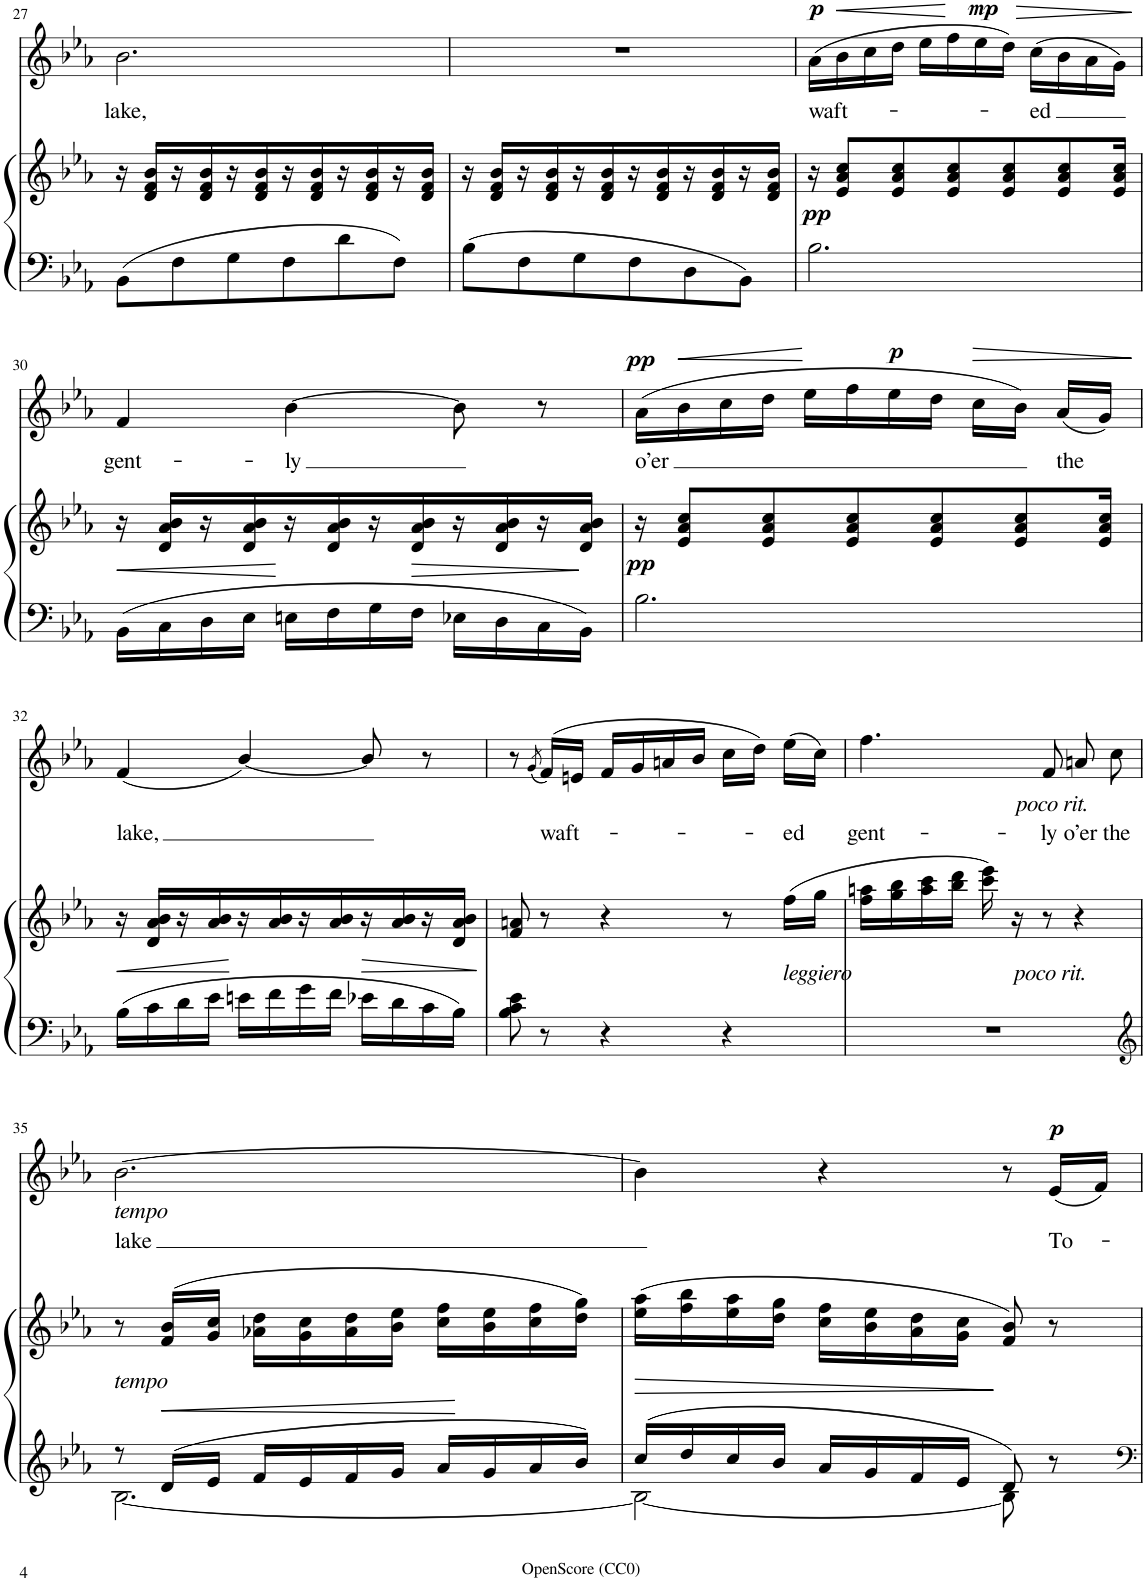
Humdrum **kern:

**kern	**kern	**dynam	**kern	**text	**dynam
*part2	*part2	*part2	*part1	*part1	*part1
*staff3	*staff2	*staff2/3	*staff1	*staff1	*staff1
*I"Piano	*	*	*I"Voice	*	*
*I'Pno	*	*	*	*	*
!!LO:PB:g=z
*clefF4	*clefG2	*	*clefG2	*	*
*k[b-e-a-]	*k[b-e-a-]	*	*k[b-e-a-]	*	*
*M3/4	*M3/4	*	*M3/4	*	*
=27	=27	=27	=27	=27	=27
!	!	!	!	!LO:LY:b	!
8BB-\L	16r	.	2.b-\	lake,	.
.	16d/ 16f/ 16b-/LL	.	.	.	.
8F\	16r	.	.	.	.
.	16d/ 16f/ 16b-/	.	.	.	.
8G\	16r	.	.	.	.
.	16d/ 16f/ 16b-/	.	.	.	.
8F\	16r	.	.	.	.
.	16d/ 16f/ 16b-/	.	.	.	.
8d\	16r	.	.	.	.
.	16d/ 16f/ 16b-/	.	.	.	.
8F\J	16r	.	.	.	.
.	16d/ 16f/ 16b-/JJ	.	.	.	.
=28	=28	=28	=28	=28	=28
8B-\L	16r	.	2.r	.	.
.	16d/ 16f/ 16b-/LL	.	.	.	.
8F\	16r	.	.	.	.
.	16d/ 16f/ 16b-/	.	.	.	.
8G\	16r	.	.	.	.
.	16d/ 16f/ 16b-/	.	.	.	.
8F\	16r	.	.	.	.
.	16d/ 16f/ 16b-/	.	.	.	.
8D\	16r	.	.	.	.
.	16d/ 16f/ 16b-/	.	.	.	.
8BB-\J	16r	.	.	.	.
.	16d/ 16f/ 16b-/JJ	.	.	.	.
=29	=29	=29	=29	=29	=29
!	!	!LO:DY:b	!	!LO:LY:b	!LO:HP:b
!	!	!	!	!	!LO:DY:n=1:a
2.B-\	16r	pp	(16a-\LL	waft-	< p
.	8e-/ 8a-/ 8cc/L	.	16b-\	.	.
.	.	.	16cc\	.	.
.	8e-/ 8a-/ 8cc/	.	16dd\JJ	.	.
.	.	.	16ee-\LL	.	.
.	8e-/ 8a-/ 8cc/	.	16ff\	.	[
!	!	!	!	!	!LO:DY:n=2:a
.	.	.	16ee-\	.	mp
.	8e-/ 8a-/ 8cc/	.	16dd\JJ)	.	.
!	!	!	!	!LO:LY:b	!LO:HP:b
.	.	.	(16cc\LL	-ed	>
.	8e-/ 8a-/ 8cc/	.	16b-\	.	.
.	.	.	16a-\	.	.
.	16e-/ 16a-/ 16cc/Jk	.	16g\JJ)	.	.
.	.	.	.	.	]
!!LO:LB:g=z
=30	=30	=30	=30	=30	=30
!	!	!LO:HP:b	!	!LO:LY:b	!
16BB-\LL	16r	<	4f/	gent-	.
16C\	16d/ 16a-/ 16b-/LL	.	.	.	.
16D\	16r	.	.	.	.
16E-\JJ	16d/ 16a-/ 16b-/	.	.	.	.
!	!	!	!	!LO:LY:b	!
16En\LL	16r	[	[4b-\	-ly	.
16F\	16d/ 16a-/ 16b-/	.	.	.	.
16G\	16r	.	.	.	.
!	!	!LO:HP:b	!	!	!
16F\JJ	16d/ 16a-/ 16b-/	>	.	.	.
16E-X\LL	16r	.	8b-\]	.	.
16D\	16d/ 16a-/ 16b-/	.	.	.	.
16C\	16r	.	8r	.	.
16BB-\JJ	16d/ 16a-/ 16b-/JJ	]	.	.	.
=31	=31	=31	=31	=31	=31
!	!	!LO:DY:b	!	!LO:LY:b	!LO:DY:a
2.B-\	16r	pp	(16a-\LL	o’er	pp
!	!	!	!	!	!LO:HP:b
.	8e-/ 8a-/ 8cc/L	.	16b-\	.	<
.	.	.	16cc\	.	.
.	8e-/ 8a-/ 8cc/	.	16dd\JJ	.	.
.	.	.	16ee-\LL	.	[
.	8e-/ 8a-/ 8cc/	.	16ff\	.	.
!	!	!	!	!	!LO:DY:a
.	.	.	16ee-\	.	p
.	8e-/ 8a-/ 8cc/	.	16dd\JJ	.	.
!	!	!	!	!	!LO:HP:b
.	.	.	16cc\LL	.	>
.	8e-/ 8a-/ 8cc/	.	16b-\JJ)	.	.
!	!	!	!	!LO:LY:b	!
.	.	.	(16a-/LL	the	.
.	16e-/ 16a-/ 16cc/Jk	.	16g/JJ)	.	.
.	.	.	.	.	]
!!LO:LB:g=z
=32	=32	=32	=32	=32	=32
!	!	!LO:HP:b	!	!LO:LY:b	!
16B-\LL	16r	<	(4f/	lake,	.
16c\	16d/ 16a-/ 16b-/LL	.	.	.	.
16d\	16r	.	.	.	.
16e-\JJ	16a-/ 16b-/	.	.	.	.
16en\LL	16r	[	[4b-/)	.	.
16f\	16a-/ 16b-/	.	.	.	.
16g\	16r	.	.	.	.
16f\JJ	16a-/ 16b-/	.	.	.	.
!	!	!LO:HP:b	!	!	!
16e-X\LL	16r	>	8b-/]	.	.
16d\	16a-/ 16b-/	.	.	.	.
16c\	16r	.	8r	.	.
16B-\JJ	16d/ 16a-/ 16b-/JJ	.	.	.	.
.	.	]	.	.	.
=33	=33	=33	=33	=33	=33
8B-\ 8c\ 8e-\	8f/ 8an/	.	8r	.	.
.	.	.	(8qg/	.	.
!	!	!	!	!LO:LY:b	!
8r	8r	.	(16f/LL)	waft-	.
.	.	.	16en/JJ	.	.
4r	4r	.	16f/LL	.	.
.	.	.	16g/	.	.
.	.	.	16an/	.	.
.	.	.	16b-/JJ	.	.
4r	8r	.	16cc\LL	.	.
.	.	.	16dd\JJ)	.	.
!	!LO:TX:b:i:t=leggiero	!	!	!	!
!	!	!	!	!LO:LY:b	!
.	(16ff\LL	.	(16ee-\LL	-ed	.
.	16gg\JJ	.	16cc\JJ)	.	.
=34	=34	=34	=34	=34	=34
!	!	!	!	!LO:LY:b	!
2.r	16ff\ 16aan\LL	.	4.ff\	gent-	.
.	16gg\ 16bb-\	.	.	.	.
.	16aa\ 16ccc\	.	.	.	.
.	16bb-\ 16ddd\JJ	.	.	.	.
.	16ccc\ 16eee-\)	.	.	.	.
!	!LO:TX:b:i:t=poco rit.	!	!	!	!
.	16r	.	.	.	.
!	!	!	!LO:TX:b:i:t=poco rit.	!	!
!	!	!	!	!LO:LY:b	!
.	8r	.	8f/	-ly	.
!	!	!	!	!LO:LY:b	!
.	4r	.	8an/	o’er	.
!	!	!	!	!LO:LY:b	!
.	.	.	8cc\	the	.
!!LO:LB:g=z
=35	=35	=35	=35	=35	=35
*clefG2	*	*	*	*	*
*^	*	*	*	*	*
!	!	!	!	!LO:TX:b:i:t=tempo	!	!
!	!	!LO:TX:b:i:t=tempo	!	!	!	!
!	!	!	!	!	!LO:LY:b	!
8r	[2.B-\	8r	.	[2.b-\	lake	.
!	!	!	!LO:HP:b	!	!	!
16d/LL	.	(16f/ 16b-/LL	<	.	.	.
16e-/JJ	.	16g/ 16cc/JJ	.	.	.	.
16f/LL	.	16a-X\ 16dd\LL	.	.	.	.
16e-/	.	16g\ 16cc\	.	.	.	.
16f/	.	16a-\ 16dd\	.	.	.	.
16g/JJ	.	16b-\ 16ee-\JJ	.	.	.	.
16a-/LL	.	16cc\ 16ff\LL	.	.	.	.
16g/	.	16b-\ 16ee-\	[	.	.	.
16a-/	.	16cc\ 16ff\	.	.	.	.
16b-/JJ	.	16dd\ 16gg\JJ)	.	.	.	.
=36	=36	=36	=36	=36	=36	=36
!	!	!	!LO:HP:b	!	!	!
16cc/LL	2B-\_	(16ee-\ 16aa-\LL	>	4b-\]	.	.
16dd/	.	16ff\ 16bb-\	.	.	.	.
16cc/	.	16ee-\ 16aa-\	.	.	.	.
16b-/JJ	.	16dd\ 16gg\JJ	.	.	.	.
16a-/LL	.	16cc\ 16ff\LL	.	4r	.	.
16g/	.	16b-\ 16ee-\	.	.	.	.
16f/	.	16a-\ 16dd\	.	.	.	.
16e-/JJ	.	16g\ 16cc\JJ	.	.	.	.
8d/	8B-\]	8f/ 8b-/)	]	8r	.	.
!	!	!	!	!	!LO:LY:b	!LO:DY:a
8r	8ryy	8r	.	(16e-/LL	To-	p
.	.	.	.	16f/JJ)	.	.
*v	*v	*	*	*	*	*
=	=	=	=	=	=
*-	*-	*-	*-	*-	*-
